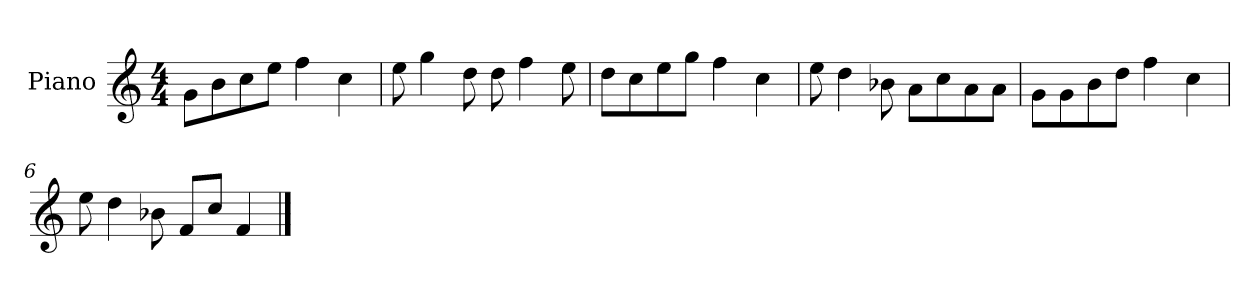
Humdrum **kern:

**kern
*part1
*staff1
*I"Piano
*I'P-no
*clefG2
*k[]
*M4/4
*MM90
=1
8g\L
8b\
8cc\
8ee\J
4ff\
4cc\
=2
8ee\
4gg\
8dd\
8dd\
4ff\
8ee\
=3
8dd\L
8cc\
8ee\
8gg\J
4ff\
4cc\
=4
8ee\
4dd\
8b-X\
8a\L
8cc\
8a\
8a\J
=5
8g\L
8g\
8b\
8dd\J
4ff\
4cc\
=6
8ee\
4dd\
8b-X\
8f/L
8cc/J
4f/
==
*-
